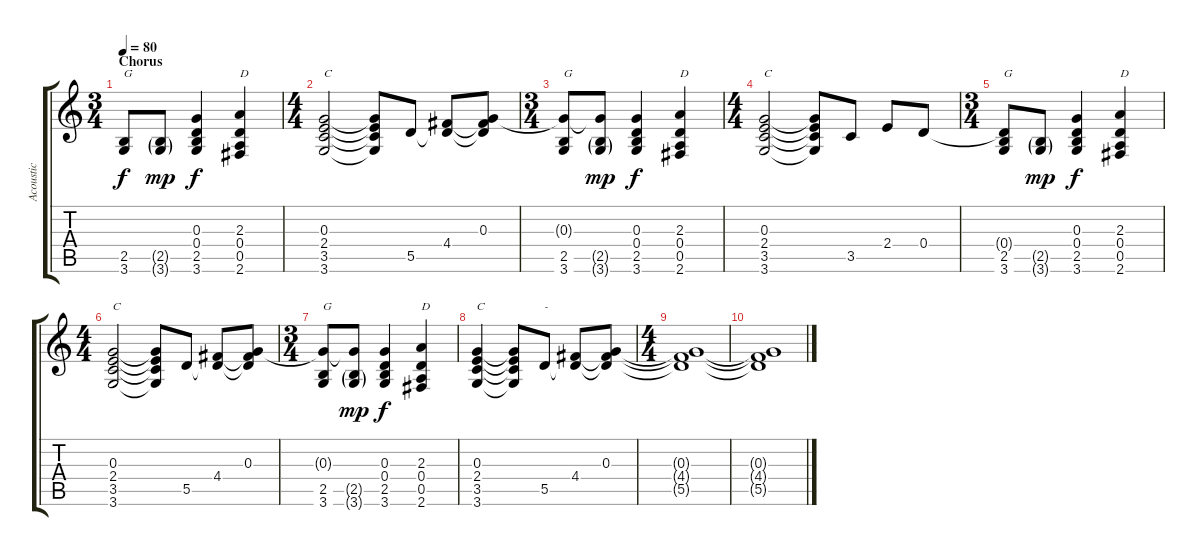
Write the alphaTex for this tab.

\track ("Acoustic" "Acoustic") {instrument acousticguitarsteel}
\staff {score tabs}
\tuning (E4 B3 G3 D3 A2 E2) {hide}
\ts (3 4)
\section ("" "Chorus")
\tempo 80
\clef g2
\ks c
(2.5 3.6).8{txt "G" dy f} (2.5{g} 3.6{g}).8{dy mp} (0.3 0.4 2.5 3.6).4{dy f} (2.3 0.4 0.5 2.6).4{txt "D"} |
\ts (4 4)
(0.3 2.4 3.5 3.6).2{txt "C"} (0.3{t} 2.4{t} 3.5{t} 3.6{t}).8 5.5.8 (4.4 5.5{t}).8 (0.3 4.4{t} 5.5{t}).8 |
\ts (3 4)
(0.3{t} 2.5 3.6).8{txt "G"} (0.3{t} 2.5{g} 3.6{g}).8{dy mp} (0.3 0.4 2.5 3.6).4{dy f} (2.3 0.4 0.5 2.6).4{txt "D"} |
\ts (4 4)
(0.3 2.4 3.5 3.6).2{txt "C"} (0.3{t} 2.4{t} 3.5{t} 3.6{t}).8 3.5.8 2.4.8 0.4.8 |
\ts (3 4)
(0.4{t} 2.5 3.6).8{txt "G"} (2.5{g} 3.6{g}).8{dy mp} (0.3 0.4 2.5 3.6).4{dy f} (2.3 0.4 0.5 2.6).4{txt "D"} |
\ts (4 4)
(0.3 2.4 3.5 3.6).2{txt "C"} (0.3{t} 2.4{t} 3.5{t} 3.6{t}).8 5.5.8 (4.4 5.5{t}).8 (0.3 4.4{t} 5.5{t}).8 |
\ts (3 4)
(0.3{t} 2.5 3.6).8{txt "G"} (0.3{t} 2.5{g} 3.6{g}).8{dy mp} (0.3 0.4 2.5 3.6).4{dy f} (2.3 0.4 0.5 2.6).4{txt "D"} |
(0.3 2.4 3.5 3.6).4{txt "C"} (0.3{t} 2.4{t} 3.5{t} 3.6{t}).8 5.5.8{txt "-"} (4.4 5.5{t}).8 (0.3 4.4{t} 5.5{t}).8 |
\ts (4 4)
(0.3{t} 4.4{t} 5.5{t}).1 |
(0.3{t} 4.4{t} 5.5{t}).1
